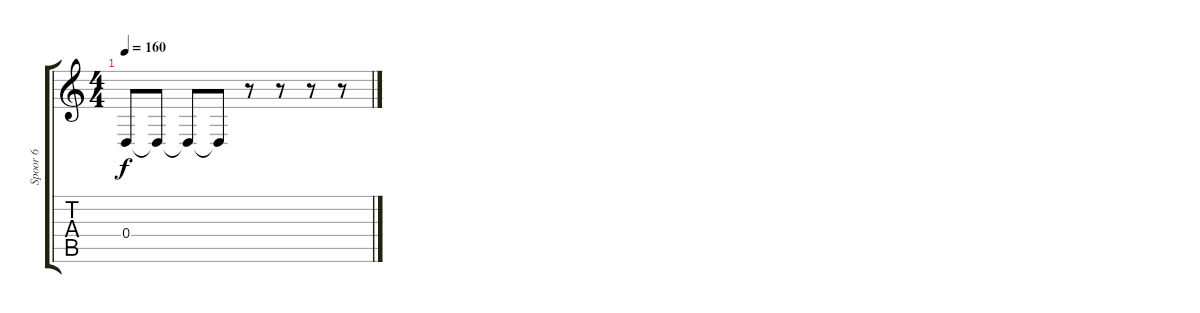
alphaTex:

\track ("Spoor 6" "Spoor 6") {instrument tenorsax}
\staff {score tabs}
\tuning (E4 B3 G3 D3 A2 E2) {hide}
\ts (4 4)
\tempo 160
\clef g2
\ks c
0.4{t}.8{dy f} 0.4{t}.8 0.4{t}.8 0.4{t}.8 r.8 r.8 r.8 r.8
